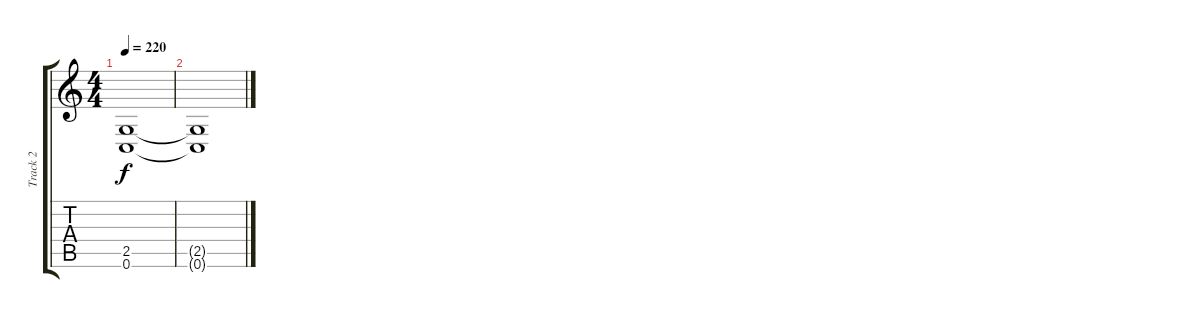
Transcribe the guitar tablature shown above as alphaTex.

\track ("Track 2" "Track 2") {instrument distortionguitar}
\staff {score tabs}
\tuning (C4 G3 Eb3 Bb2 F2 C2) {hide}
\ts (4 4)
\tempo 220
\clef g2
\ks c
(2.5{t} 0.6{t}).1{dy f volume 4} |
(2.5{t} 0.6{t}).1
